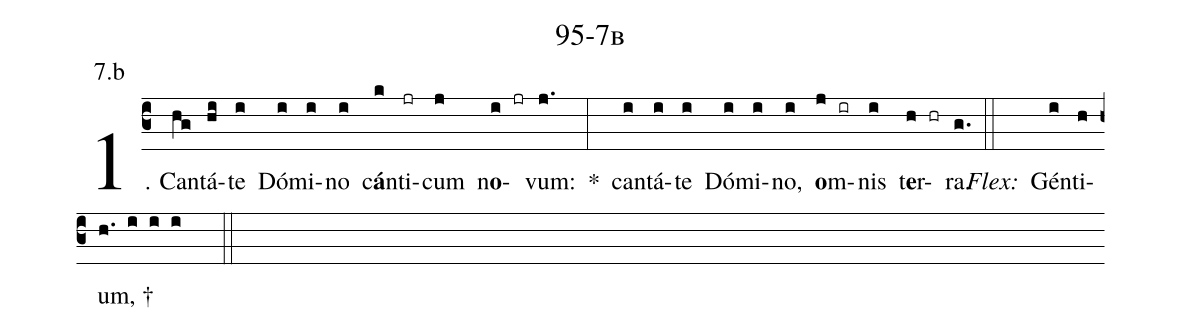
name: 95-7b;
annotation: 7.b;
%%
(c3)1. Can(hg)tá(hi)te(i) Dó(i)mi(i)no(i) c<b>á</b>n(k)ti(jr)cum(j) n<b>o</b>(i jr)vum:(j.) *(:) can(i)tá(i)te(i) Dó(i)mi(i)no,(i) <b>o</b>m(j ir)nis(i) t<b>e</b>r(h hr)ra.(g.) (::)
<i>Flex:</i>()  Gén(i)ti(h)um, †(h. i i i  ::)
